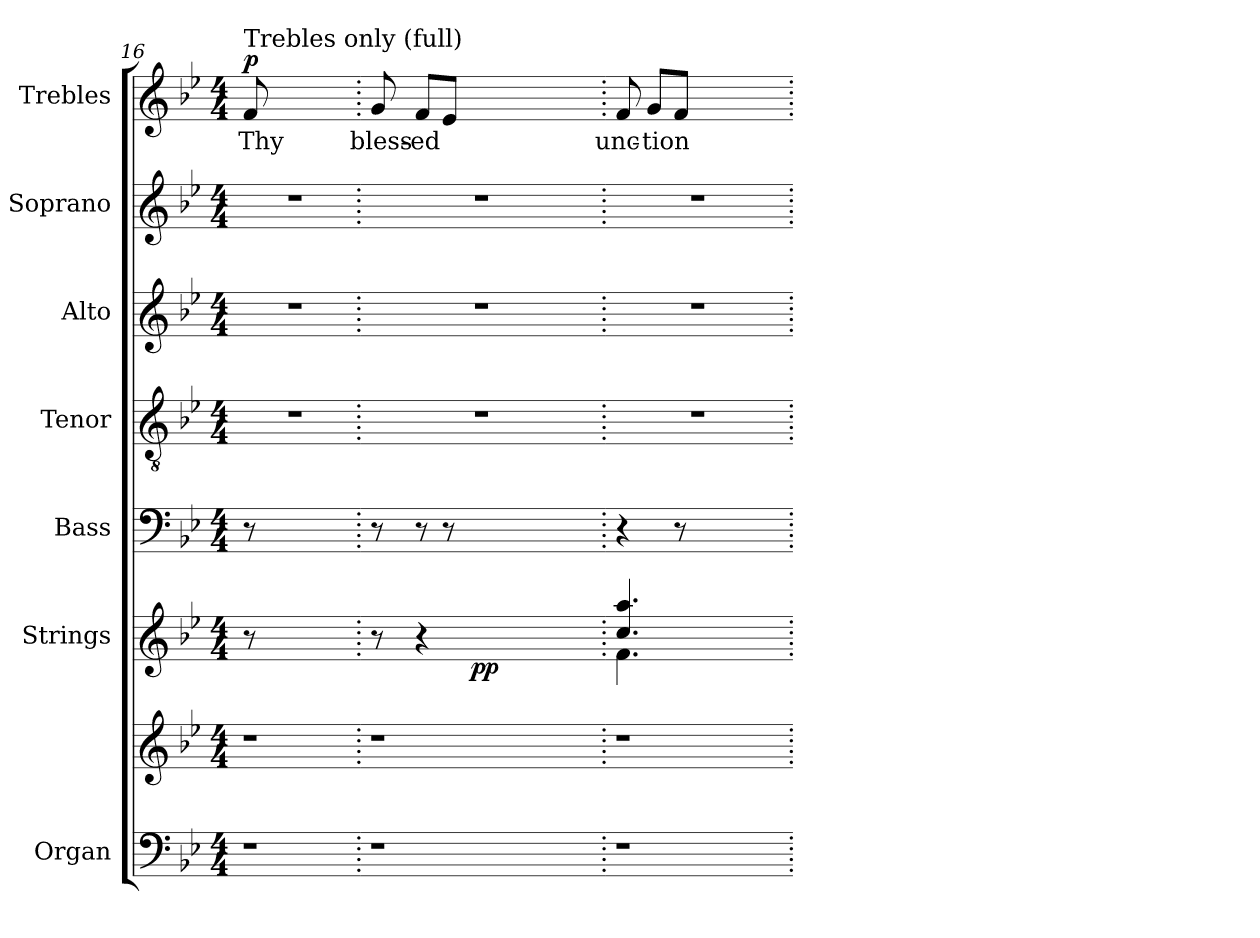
**kern	**kern	**kern	**dynam	**kern	**kern	**kern	**kern	**kern	**text	**dynam
*part7	*part7	*part6	*part6	*part5	*part4	*part3	*part2	*part1	*part1	*part1
*staff8	*staff7	*staff6	*staff6	*staff5	*staff4	*staff3	*staff2	*staff1	*staff1	*staff1
*I"Organ	*	*I"Strings	*	*I"Bass	*I"Tenor	*I"Alto	*I"Soprano	*I"Trebles	*	*
*I'Org.	*	*I'Strings	*	*I'B.	*I'T.	*I'A.	*I'S.	*	*	*
!!LO:LB:g=z
*clefF4	*clefG2	*clefG2	*	*clefF4	*clefGv2	*clefG2	*clefG2	*clefG2	*	*
*	*	*	*	*	*ITrd7c12	*	*	*	*	*
*k[b-e-]	*k[b-e-]	*k[b-e-]	*	*k[b-e-]	*k[b-e-]	*k[b-e-]	*k[b-e-]	*k[b-e-]	*	*
*B-:	*B-:	*B-:	*	*B-:	*B-:	*B-:	*B-:	*B-:	*	*
*M4/4	*M4/4	*M4/4	*	*M4/4	*M4/4	*M4/4	*M4/4	*M4/4	*	*
=16	=16	=16	=16	=16	=16	=16	=16	=16	=16	=16
!LO:N:vis=1	!LO:N:vis=1	!	!	!	!LO:N:vis=1	!LO:N:vis=1	!LO:N:vis=1	!	!	!
!	!	!	!	!	!	!	!	!LO:TX:a:t=Trebles only (full)	!	!
!	!	!	!	!	!	!	!	!	!LO:LY:b:color=#000000	!
8r	8r	8r	.	8r	1r	1r	1r	8fi/	Thy	p
2..ryy	2..ryy	2..ryy	.	2..ryy	.	.	.	2..ryy	.	.
=17.	=17.	=17.	=17.	=17.	=17.	=17.	=17.	=17.	=17.	=17.
!LO:N:vis=1	!LO:N:vis=1	!	!	!	!LO:N:vis=1	!LO:N:vis=1	!LO:N:vis=1	!	!	!
!	!	!	!	!	!	!	!	!	!LO:LY:b:color=#000000	!
*	*	*^	*	*	*	*	*	*	*	*
4.r	4.r	8r	4ryy	.	8r	1r	1r	1r	8gi/	bless-	.
!	!	!	!	!	!	!	!	!	!	!LO:LY:b:color=#000000	!
.	.	4r	.	.	8r	.	.	.	8fi/L	-ed	.
.	.	.	32ryy	.	8r	.	.	.	8e-i/J	.	.
.	.	.	64ryy	.	.	.	.	.	.	.	.
.	.	.	128ryy	.	.	.	.	.	.	.	.
.	.	.	256ryy	.	.	.	.	.	.	.	.
.	.	.	1024ryy	.	.	.	.	.	.	.	.
.	.	.	2ryy	pp	.	.	.	.	.	.	.
2ryy	2ryy	2ryy	.	.	2ryy	.	.	.	2ryy	.	.
.	.	.	8ryy	.	.	.	.	.	.	.	.
8ryy	8ryy	8ryy	.	.	8ryy	.	.	.	8ryy	.	.
.	.	.	16ryy	.	.	.	.	.	.	.	.
.	.	.	512.ryy	.	.	.	.	.	.	.	.
=18.	=18.	=18.	=18.	=18.	=18.	=18.	=18.	=18.	=18.	=18.	=18.
!LO:N:vis=1	!LO:N:vis=1	!	!	!	!	!LO:N:vis=1	!LO:N:vis=1	!LO:N:vis=1	!	!	!
!	!	!	!	!	!	!	!	!	!	!LO:LY:b:color=#000000	!
4.r	4.r	4.cci/ 4.aai	4.fi\	.	4r	1r	1r	1r	8fi/	unc-	.
!	!	!	!	!	!	!	!	!	!	!LO:LY:b:color=#000000	!
.	.	.	.	.	.	.	.	.	8gi/L	-tion	.
.	.	.	.	.	8r	.	.	.	8fi/J	.	.
2ryy	2ryy	2ryy	2ryy	.	2ryy	.	.	.	2ryy	.	.
8ryy	8ryy	8ryy	8ryy	.	8ryy	.	.	.	8ryy	.	.
*	*	*v	*v	*	*	*	*	*	*	*	*
=.	=.	=.	=.	=.	=.	=.	=.	=.	=.	=.
*-	*-	*-	*-	*-	*-	*-	*-	*-	*-	*-
